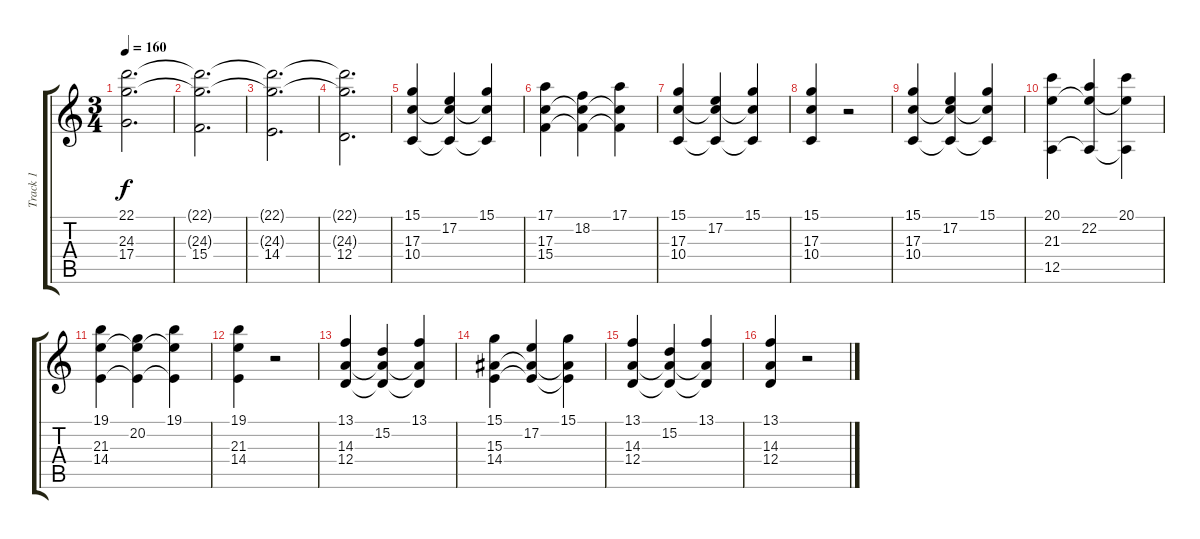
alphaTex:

\track ("Track 1" "Track 1") {instrument panflute}
\staff {score tabs}
\tuning (E4 B3 G3 D3 A2 E2) {hide}
\ts (3 4)
\tempo 160
\clef g2
\ks c
(22.1 24.3 17.4).2{d dy f} |
(22.1{t} 24.3{t} 15.4).2{d} |
(22.1{t} 24.3{t} 14.4).2{d} |
(22.1{t} 24.3{t} 12.4).2{d} |
(15.1 17.3 10.4).4 (17.2 17.3{t} 10.4{t}).4 (15.1 17.3{t} 10.4{t}).4 |
(17.1 17.3 15.4).4 (18.2 17.3{t} 15.4{t}).4 (17.1 17.3{t} 15.4{t}).4 |
(15.1 17.3 10.4).4 (17.2 17.3{t} 10.4{t}).4 (15.1 17.3{t} 10.4{t}).4 |
(15.1 17.3 10.4).4 r.2 |
(15.1 17.3 10.4).4 (17.2 17.3{t} 10.4{t}).4 (15.1 17.3{t} 10.4{t}).4 |
(20.1 21.3 12.5).4 (22.2 21.3{t} 12.5{t}).4 (20.1 21.3{t} 12.5{t}).4 |
(19.1 21.3 14.4).4 (20.2 21.3{t} 14.4{t}).4 (19.1 21.3{t} 14.4{t}).4 |
(19.1 21.3 14.4).4 r.2 |
(13.1 14.3 12.4).4 (15.2 14.3{t} 12.4{t}).4 (13.1 14.3{t} 12.4{t}).4 |
(15.1 15.3 14.4).4 (17.2 15.3{t} 14.4{t}).4 (15.1 15.3{t} 14.4{t}).4 |
(13.1 14.3 12.4).4 (15.2 14.3{t} 12.4{t}).4 (13.1 14.3{t} 12.4{t}).4 |
(13.1 14.3 12.4).4 r.2
